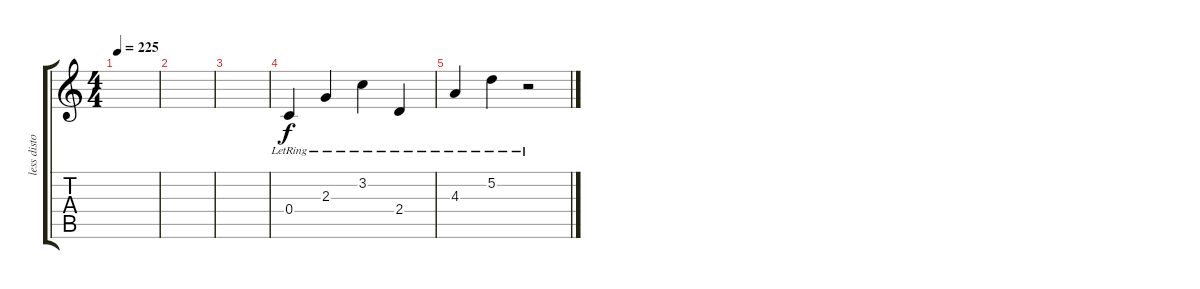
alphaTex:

\track ("less distortion" "less disto") {instrument overdrivenguitar}
\staff {score tabs}
\tuning (D4 A3 F3 C3 G2 C2) {hide}
\ts (4 4)
\tempo 225
\clef g2
\ks c
|
|
|
0.4{lr}.4 2.3{lr}.4 3.2{lr}.4 2.4{lr}.4 |
4.3{lr}.4 5.2{lr}.4 r.2
